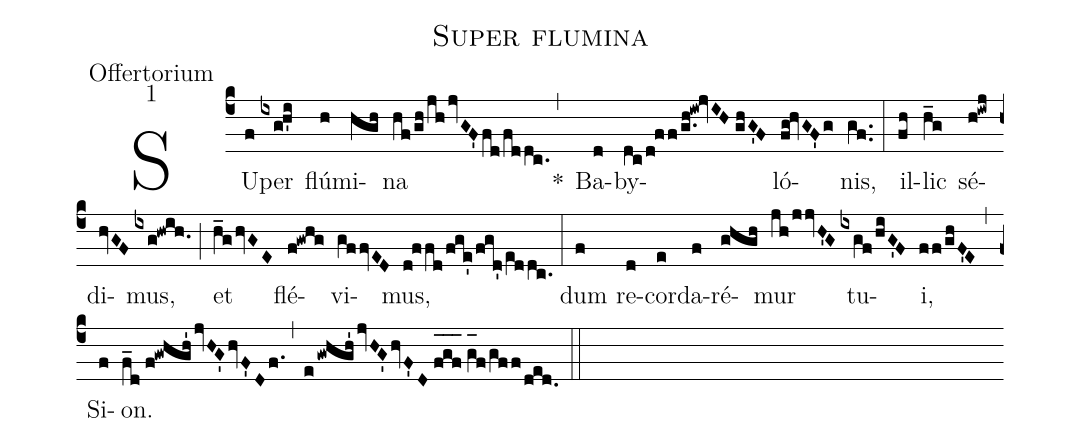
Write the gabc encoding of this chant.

name:Super flumina;
office-part:Offertorium;
mode:1;
%%
(c4) SU(f)per(ixgh'i) flú(h)mi(hgh)na(hf/gh/jhjvGF'fd/fddc.) <clear>*(,) Ba(d)by(dc/d!ff/g.h!iw!jvIH//ghG'F)ló(fg!hvGF'g)nis,(gf..) (:) il(fh)lic(h_g) sé(h!iwj)di(hvGF)mus,(ixg!hwih.) (;) et(h_ghvGE) flé(f!gwhg)vi(gffvED)mus,(d!ffd/fge'/fgd'/e[ll:1]ddc.) (:) dum(f) re(d)cor(e)da(f)ré(ghgh)mur(jh/jjvH'G) tu(ixgf/hiG'F)i,(ff/ghF'E) (,) Si(f)on.(f_d//f!gwhgh'jvHG'hvF'Df.) (,) (e/gwhgh'jvHG'hvF'D//f_[oh:h]g_[oh:h]f_2[oh:h]//g_[oh:h]f/gff/ded.) (::)
